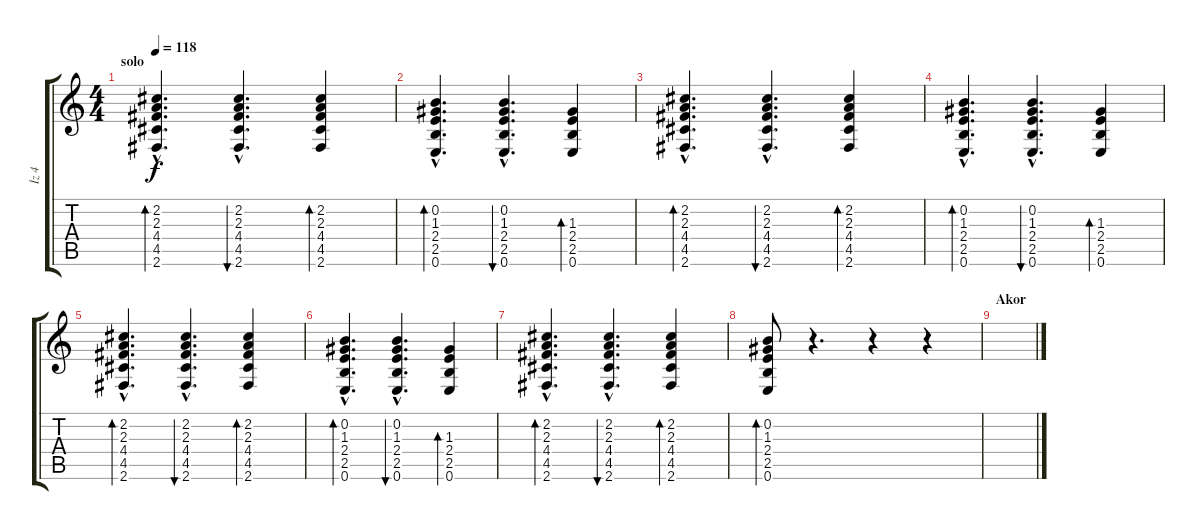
\track ("İz 4" "İz 4") {instrument acousticguitarsteel}
\staff {score tabs}
\tuning (E4 B3 G3 D3 A2 E2) {hide}
\ts (4 4)
\section ("" "solo")
\tempo 118
\clef g2
\ks c
(2.2{hac} 2.3{hac} 4.4{hac} 4.5{hac} 2.6{hac}).4{d bd 60 dy f volume 7 instrument acousticguitarsteel} (2.2{hac} 2.3{hac} 4.4{hac} 4.5{hac} 2.6{hac}).4{d bu 60} (2.2 2.3 4.4 4.5 2.6).4{bd 60} |
(0.2{hac} 1.3{hac} 2.4{hac} 2.5{hac} 0.6{hac}).4{d bd 60} (0.2{hac} 1.3{hac} 2.4{hac} 2.5{hac} 0.6{hac}).4{d bu 60} (1.3 2.4 2.5 0.6).4{bd 60} |
(2.2{hac} 2.3{hac} 4.4{hac} 4.5{hac} 2.6{hac}).4{d bd 60} (2.2{hac} 2.3{hac} 4.4{hac} 4.5{hac} 2.6{hac}).4{d bu 60} (2.2 2.3 4.4 4.5 2.6).4{bd 60} |
(0.2{hac} 1.3{hac} 2.4{hac} 2.5{hac} 0.6{hac}).4{d bd 60} (0.2{hac} 1.3{hac} 2.4{hac} 2.5{hac} 0.6{hac}).4{d bu 60} (1.3 2.4 2.5 0.6).4{bd 60} |
(2.2{hac} 2.3{hac} 4.4{hac} 4.5{hac} 2.6{hac}).4{d bd 60} (2.2{hac} 2.3{hac} 4.4{hac} 4.5{hac} 2.6{hac}).4{d bu 60} (2.2 2.3 4.4 4.5 2.6).4{bd 60} |
(0.2{hac} 1.3{hac} 2.4{hac} 2.5{hac} 0.6{hac}).4{d bd 60} (0.2{hac} 1.3{hac} 2.4{hac} 2.5{hac} 0.6{hac}).4{d bu 60} (1.3 2.4 2.5 0.6).4{bd 60} |
(2.2{hac} 2.3{hac} 4.4{hac} 4.5{hac} 2.6{hac}).4{d bd 60} (2.2{hac} 2.3{hac} 4.4{hac} 4.5{hac} 2.6{hac}).4{d bu 60} (2.2 2.3 4.4 4.5 2.6).4{bd 60} |
(0.2 1.3 2.4 2.5 0.6).8{bd 60} r.4{d} r.4 r.4 |
\section ("" "Akor")
